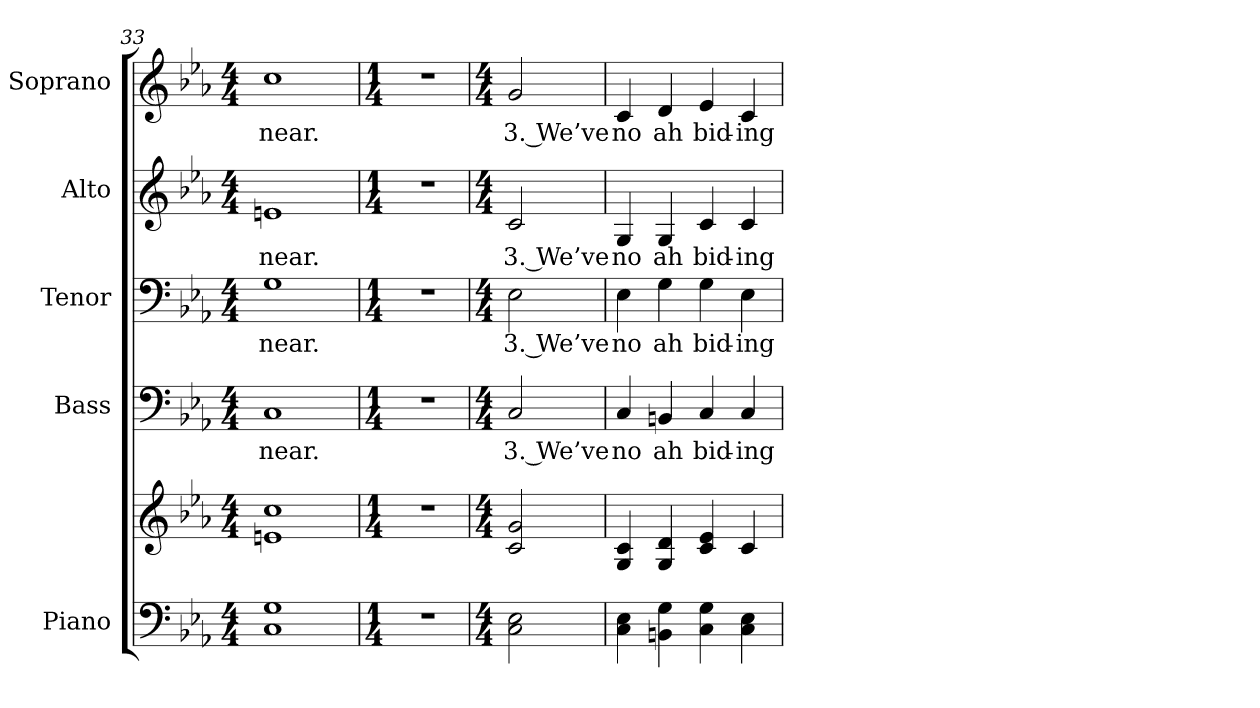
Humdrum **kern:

**kern	**kern	**kern	**text	**kern	**text	**kern	**text	**kern	**text
*part5	*part5	*part4	*part4	*part3	*part3	*part2	*part2	*part1	*part1
*staff6	*staff5	*staff4	*staff4	*staff3	*staff3	*staff2	*staff2	*staff1	*staff1
*I"Piano	*	*I"Bass	*	*I"Tenor	*	*I"Alto	*	*I"Soprano	*
*I'Pno.	*	*I'B.	*	*I'T.	*	*I'A.	*	*I'S.	*
*clefF4	*clefG2	*clefF4	*	*clefF4	*	*clefG2	*	*clefG2	*
*k[b-e-a-]	*k[b-e-a-]	*k[b-e-a-]	*	*k[b-e-a-]	*	*k[b-e-a-]	*	*k[b-e-a-]	*
*E-:	*E-:	*E-:	*	*E-:	*	*E-:	*	*E-:	*
*M4/4	*M4/4	*M4/4	*	*M4/4	*	*M4/4	*	*M4/4	*
=33	=33	=33	=33	=33	=33	=33	=33	=33	=33
!	!	!	!LO:LY:b:color=#000000	!	!	!	!	!	!
!	!	!	!	!	!LO:LY:b:color=#000000	!	!	!	!
!	!	!	!	!	!	!	!LO:LY:b:color=#000000	!	!
!	!	!	!	!	!	!	!	!	!LO:LY:b:color=#000000
1Ci 1Gi	1eni 1cci	1Ci	near.	1Gi	near.	1eni	near.	1cci	near.
!!LO:PB:g=z
=34	=34	=34	=34	=34	=34	=34	=34	=34	=34
*M1/4	*M1/4	*M1/4	*	*M1/4	*	*M1/4	*	*M1/4	*
!LO:N:vis=1	!LO:N:vis=1	!LO:N:vis=1	!	!LO:N:vis=1	!	!LO:N:vis=1	!	!LO:N:vis=1	!
4r	4r	4r	.	4r	.	4r	.	4r	.
=35	=35	=35	=35	=35	=35	=35	=35	=35	=35
*M4/4	*M4/4	*M4/4	*	*M4/4	*	*M4/4	*	*M4/4	*
!	!	!	!LO:LY:b:color=#000000	!	!	!	!	!	!
!	!	!	!	!	!LO:LY:b:color=#000000	!	!	!	!
!	!	!	!	!	!	!	!LO:LY:b:color=#000000	!	!
!	!	!	!	!	!	!	!	!	!LO:LY:b:color=#000000
2Ci\ 2E-i	2ci/ 2gi	2Ci/	3. We’ve	2E-i\	3. We’ve	2ci/	3. We’ve	2gi/	3. We’ve
=36	=36	=36	=36	=36	=36	=36	=36	=36	=36
!	!	!	!LO:LY:b:color=#000000	!	!	!	!	!	!
!	!	!	!	!	!LO:LY:b:color=#000000	!	!	!	!
!	!	!	!	!	!	!	!LO:LY:b:color=#000000	!	!
!	!	!	!	!	!	!	!	!	!LO:LY:b:color=#000000
4Ci\ 4E-i	4Gi/ 4ci	4Ci/	no	4E-i\	no	4Gi/	no	4ci/	no
!	!	!	!LO:LY:b:color=#000000	!	!	!	!	!	!
!	!	!	!	!	!LO:LY:b:color=#000000	!	!	!	!
!	!	!	!	!	!	!	!LO:LY:b:color=#000000	!	!
!	!	!	!	!	!	!	!	!	!LO:LY:b:color=#000000
4BBni\ 4Gi	4Gi/ 4di	4BBni/	ah	4Gi\	ah	4Gi/	ah	4di/	ah
!	!	!	!LO:LY:b:color=#000000	!	!	!	!	!	!
!	!	!	!	!	!LO:LY:b:color=#000000	!	!	!	!
!	!	!	!	!	!	!	!LO:LY:b:color=#000000	!	!
!	!	!	!	!	!	!	!	!	!LO:LY:b:color=#000000
4Ci\ 4Gi	4ci/ 4e-i	4Ci/	bid-	4Gi\	bid-	4ci/	bid-	4e-i/	bid-
!	!	!	!LO:LY:b:color=#000000	!	!	!	!	!	!
!	!	!	!	!	!LO:LY:b:color=#000000	!	!	!	!
!	!	!	!	!	!	!	!LO:LY:b:color=#000000	!	!
!	!	!	!	!	!	!	!	!	!LO:LY:b:color=#000000
4Ci\ 4E-i	4ci/	4Ci/	-ing	4E-i\	-ing	4ci/	-ing	4ci/	-ing
=	=	=	=	=	=	=	=	=	=
*-	*-	*-	*-	*-	*-	*-	*-	*-	*-
